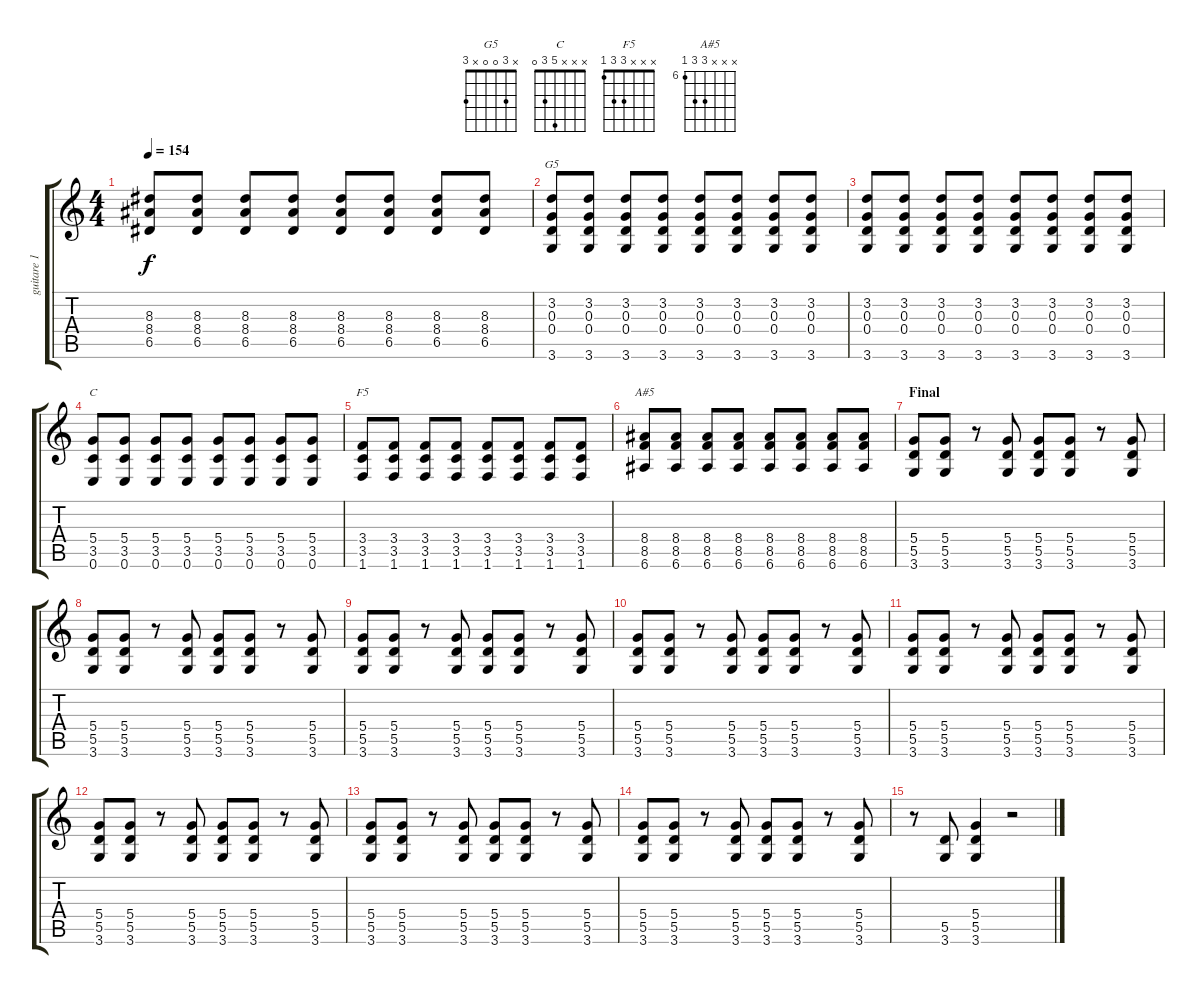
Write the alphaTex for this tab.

\track ("guitare 1" "guitare 1") {instrument overdrivenguitar}
\staff {score tabs}
\tuning (E4 B3 G3 D3 A2 E2) {hide}
\chord ("G5" x 3 0 0 x 3)
\chord ("C" x x x 5 3 0)
\chord ("F5" x x x 3 3 1)
\chord ("A#5" x x x 8 8 6) {firstfret 6}
\ts (4 4)
\tempo 154
\clef g2
\ks c
(8.3 8.4 6.5).8{dy f} (8.3 8.4 6.5).8 (8.3 8.4 6.5).8 (8.3 8.4 6.5).8 (8.3 8.4 6.5).8 (8.3 8.4 6.5).8 (8.3 8.4 6.5).8 (8.3 8.4 6.5).8 |
(3.2 0.3 0.4 3.6).8{ch "G5"} (3.2 0.3 0.4 3.6).8 (3.2 0.3 0.4 3.6).8 (3.2 0.3 0.4 3.6).8 (3.2 0.3 0.4 3.6).8 (3.2 0.3 0.4 3.6).8 (3.2 0.3 0.4 3.6).8 (3.2 0.3 0.4 3.6).8 |
(3.2 0.3 0.4 3.6).8 (3.2 0.3 0.4 3.6).8 (3.2 0.3 0.4 3.6).8 (3.2 0.3 0.4 3.6).8 (3.2 0.3 0.4 3.6).8 (3.2 0.3 0.4 3.6).8 (3.2 0.3 0.4 3.6).8 (3.2 0.3 0.4 3.6).8 |
(5.4 3.5 0.6).8{ch "C"} (5.4 3.5 0.6).8 (5.4 3.5 0.6).8 (5.4 3.5 0.6).8 (5.4 3.5 0.6).8 (5.4 3.5 0.6).8 (5.4 3.5 0.6).8 (5.4 3.5 0.6).8 |
(3.4 3.5 1.6).8{ch "F5"} (3.4 3.5 1.6).8 (3.4 3.5 1.6).8 (3.4 3.5 1.6).8 (3.4 3.5 1.6).8 (3.4 3.5 1.6).8 (3.4 3.5 1.6).8 (3.4 3.5 1.6).8 |
(8.4 8.5 6.6).8{ch "A#5"} (8.4 8.5 6.6).8 (8.4 8.5 6.6).8 (8.4 8.5 6.6).8 (8.4 8.5 6.6).8 (8.4 8.5 6.6).8 (8.4 8.5 6.6).8 (8.4 8.5 6.6).8 |
\section ("" "Final")
(5.4 5.5 3.6).8 (5.4 5.5 3.6).8 r.8 (5.4 5.5 3.6).8 (5.4 5.5 3.6).8 (5.4 5.5 3.6).8 r.8 (5.4 5.5 3.6).8 |
(5.4 5.5 3.6).8 (5.4 5.5 3.6).8 r.8 (5.4 5.5 3.6).8 (5.4 5.5 3.6).8 (5.4 5.5 3.6).8 r.8 (5.4 5.5 3.6).8 |
(5.4 5.5 3.6).8 (5.4 5.5 3.6).8 r.8 (5.4 5.5 3.6).8 (5.4 5.5 3.6).8 (5.4 5.5 3.6).8 r.8 (5.4 5.5 3.6).8 |
(5.4 5.5 3.6).8 (5.4 5.5 3.6).8 r.8 (5.4 5.5 3.6).8 (5.4 5.5 3.6).8 (5.4 5.5 3.6).8 r.8 (5.4 5.5 3.6).8 |
(5.4 5.5 3.6).8 (5.4 5.5 3.6).8 r.8 (5.4 5.5 3.6).8 (5.4 5.5 3.6).8 (5.4 5.5 3.6).8 r.8 (5.4 5.5 3.6).8 |
(5.4 5.5 3.6).8 (5.4 5.5 3.6).8 r.8 (5.4 5.5 3.6).8 (5.4 5.5 3.6).8 (5.4 5.5 3.6).8 r.8 (5.4 5.5 3.6).8 |
(5.4 5.5 3.6).8 (5.4 5.5 3.6).8 r.8 (5.4 5.5 3.6).8 (5.4 5.5 3.6).8 (5.4 5.5 3.6).8 r.8 (5.4 5.5 3.6).8 |
(5.4 5.5 3.6).8 (5.4 5.5 3.6).8 r.8 (5.4 5.5 3.6).8 (5.4 5.5 3.6).8 (5.4 5.5 3.6).8 r.8 (5.4 5.5 3.6).8 |
r.8 (5.5 3.6).8 (5.4 5.5 3.6).4 r.2
